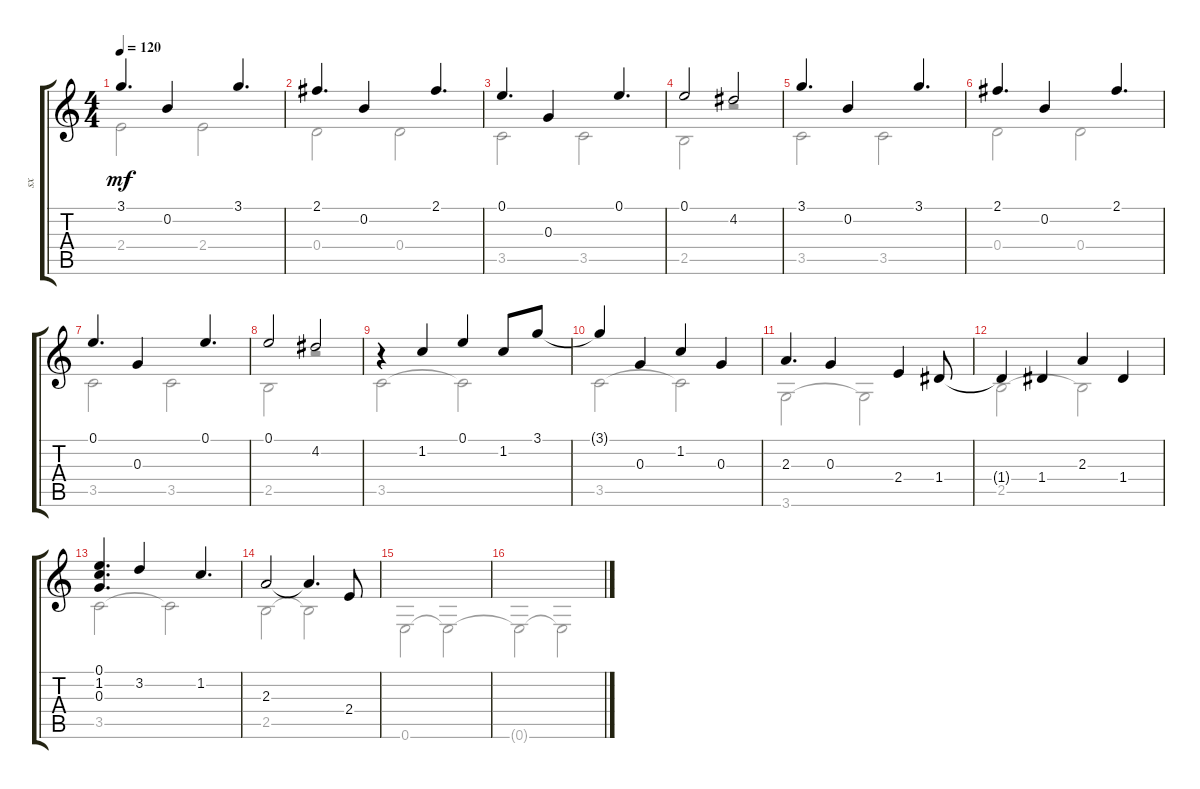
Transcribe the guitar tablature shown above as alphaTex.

\track ("sx" "sx") {instrument acousticguitarsteel}
\staff {score tabs}
\tuning (E4 B3 G3 D3 A2 E2) {hide}
\voice
\ts (4 4)
\tempo 120
\clef g2
\ks c
3.1.4{d dy mf instrument acousticguitarsteel} 0.2.4 3.1.4{d} |
2.1.4{d} 0.2.4 2.1.4{d} |
0.1.4{d} 0.3.4 0.1.4{d} |
0.1.2 4.2.2 |
3.1.4{d} 0.2.4 3.1.4{d} |
2.1.4{d} 0.2.4 2.1.4{d} |
0.1.4{d} 0.3.4 0.1.4{d} |
0.1.2 4.2.2 |
r.4 1.2.4 0.1.4 1.2.8 3.1.8 |
3.1{t}.4 0.3.4 1.2.4 0.3.4 |
2.3.4{d} 0.3.4 2.4.4 1.4.8 |
1.4{t}.4 1.4.4 2.3.4 1.4.4 |
(0.1 1.2 0.3).4{d} 3.2.4 1.2.4{d} |
2.3.2 2.3{t}.4{d} 2.4.8 |
|
\voice
\clef g2
\ottava regular
\simile none
\ks c
2.4.2{dy mf} 2.4.2 |
0.4.2 0.4.2 |
3.5.2 3.5.2 |
2.5.2 r.2 |
3.5.2 3.5.2 |
0.4.2 0.4.2 |
3.5.2 3.5.2 |
2.5.2 r.2 |
3.5.2 3.5{t}.2 |
3.5.2 3.5{t}.2 |
3.6.2 3.6{t}.2 |
2.5.2 2.5{t}.2 |
3.5.2 3.5{t}.2 |
2.5.2 2.5{t}.2 |
0.6.2 0.6{t}.2 |
0.6{t}.2 0.6{t}.2
